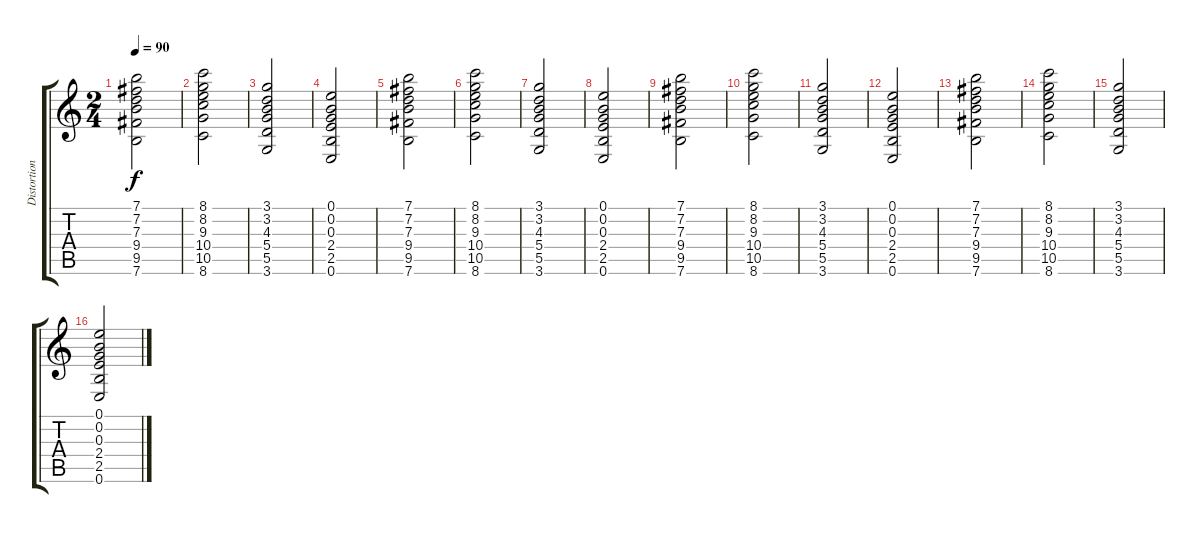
\track ("Distortion " "Distortion") {instrument distortionguitar}
\staff {score tabs}
\tuning (E4 B3 G3 D3 A2 E2) {hide}
\ts (2 4)
\tempo 90
\clef g2
\ks c
(7.1 7.2 7.3 9.4 9.5 7.6).2{dy f} |
(8.1 8.2 9.3 10.4 10.5 8.6).2 |
(3.1 3.2 4.3 5.4 5.5 3.6).2 |
(0.1 0.2 0.3 2.4 2.5 0.6).2 |
(7.1 7.2 7.3 9.4 9.5 7.6).2 |
(8.1 8.2 9.3 10.4 10.5 8.6).2 |
(3.1 3.2 4.3 5.4 5.5 3.6).2 |
(0.1 0.2 0.3 2.4 2.5 0.6).2 |
(7.1 7.2 7.3 9.4 9.5 7.6).2 |
(8.1 8.2 9.3 10.4 10.5 8.6).2 |
(3.1 3.2 4.3 5.4 5.5 3.6).2 |
(0.1 0.2 0.3 2.4 2.5 0.6).2 |
(7.1 7.2 7.3 9.4 9.5 7.6).2 |
(8.1 8.2 9.3 10.4 10.5 8.6).2 |
(3.1 3.2 4.3 5.4 5.5 3.6).2 |
(0.1 0.2 0.3 2.4 2.5 0.6).2
